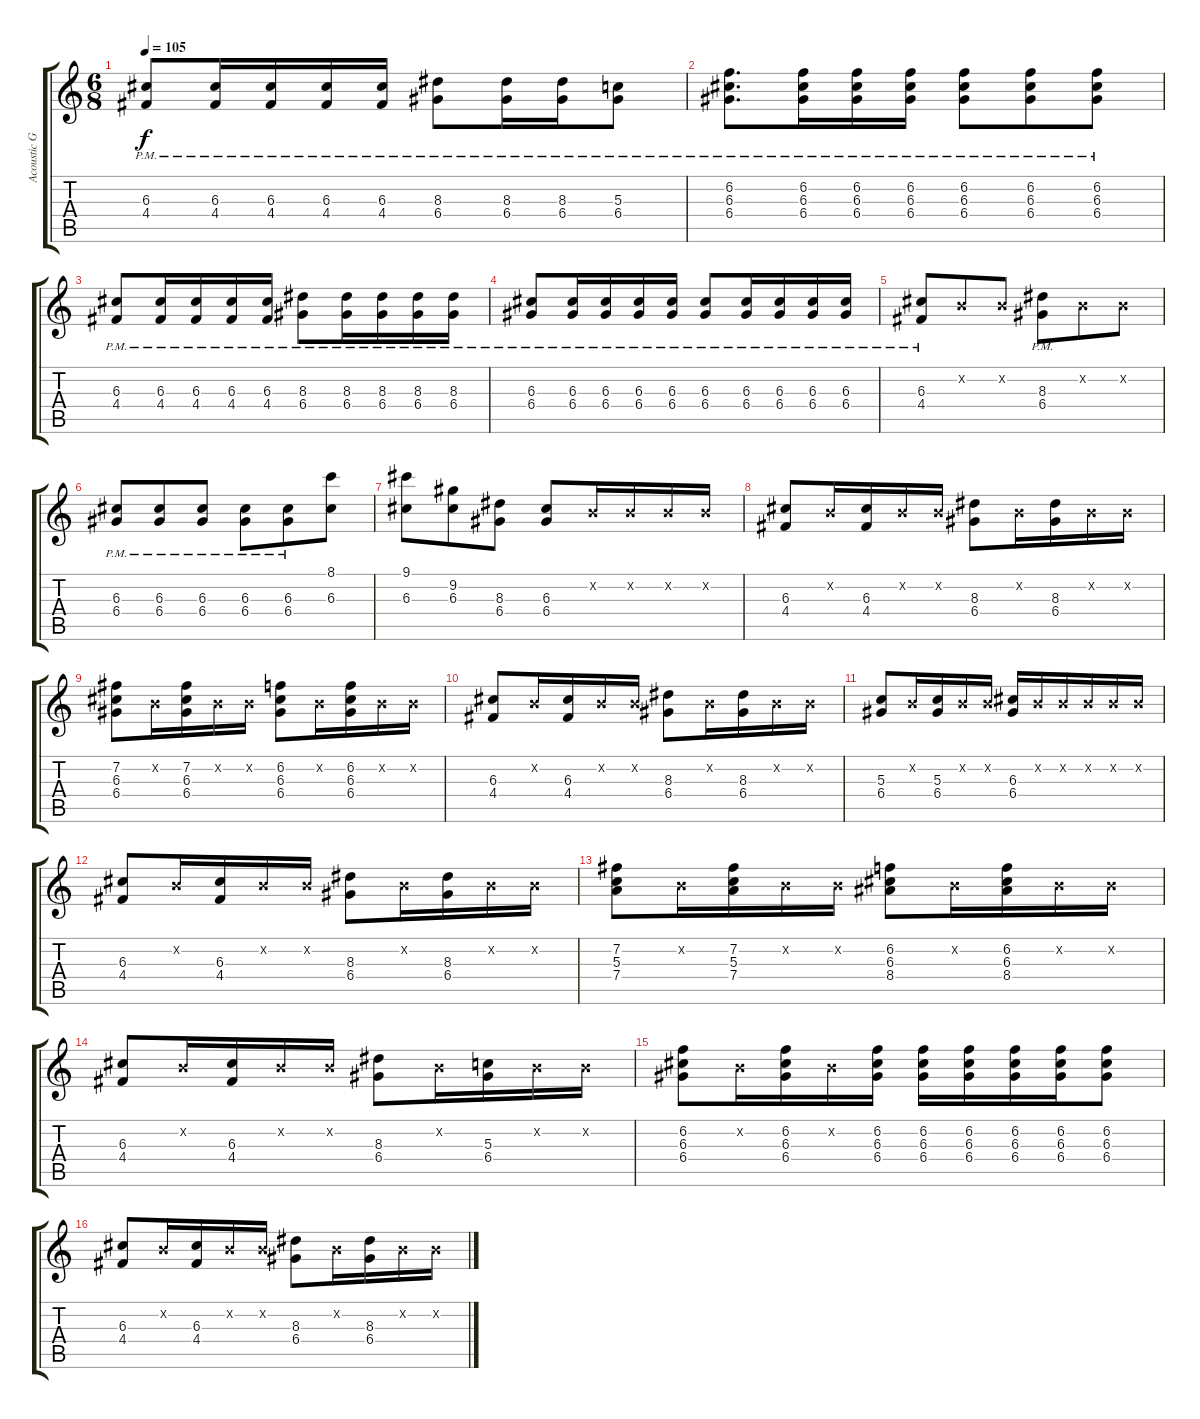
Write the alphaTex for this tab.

\track ("Acoustic Guitar" "Acoustic G") {instrument acousticguitarsteel}
\staff {score tabs}
\tuning (E4 B3 G3 D3 A2 E2) {hide}
\ts (6 8)
\tempo 105
\clef g2
\ks c
(6.3{pm} 4.4{pm}).8{dy f} (6.3{pm} 4.4{pm}).16 (6.3{pm} 4.4{pm}).16 (6.3{pm} 4.4{pm}).16 (6.3{pm} 4.4{pm}).16 (8.3{pm} 6.4{pm}).8 (8.3{pm} 6.4{pm}).16 (8.3{pm} 6.4{pm}).16 (5.3{pm} 6.4{pm}).8 |
(6.2{pm} 6.3{pm} 6.4{pm}).8{d} (6.2{pm} 6.3{pm} 6.4{pm}).16 (6.2{pm} 6.3{pm} 6.4{pm}).16 (6.2{pm} 6.3{pm} 6.4{pm}).16 (6.2{pm} 6.3{pm} 6.4{pm}).8 (6.2{pm} 6.3{pm} 6.4{pm}).8 (6.2{pm} 6.3{pm} 6.4{pm}).8 |
(6.3{pm} 4.4{pm}).8 (6.3{pm} 4.4{pm}).16 (6.3{pm} 4.4{pm}).16 (6.3{pm} 4.4{pm}).16 (6.3{pm} 4.4{pm}).16 (8.3{pm} 6.4{pm}).8 (8.3{pm} 6.4{pm}).16 (8.3{pm} 6.4{pm}).16 (8.3{pm} 6.4{pm}).16 (8.3{pm} 6.4{pm}).16 |
(6.3{pm} 6.4{pm}).8 (6.3{pm} 6.4{pm}).16 (6.3{pm} 6.4{pm}).16 (6.3{pm} 6.4{pm}).16 (6.3{pm} 6.4{pm}).16 (6.3{pm} 6.4{pm}).8 (6.3{pm} 6.4{pm}).16 (6.3{pm} 6.4{pm}).16 (6.3{pm} 6.4{pm}).16 (6.3{pm} 6.4{pm}).16 |
(6.3{pm} 4.4{pm}).8 0.2{x}.8 0.2{x}.8 (8.3{pm} 6.4{pm}).8 0.2{x}.8 0.2{x}.8 |
(6.3{pm} 6.4{pm}).8 (6.3{pm} 6.4{pm}).8 (6.3{pm} 6.4{pm}).8 (6.3{pm} 6.4{pm}).8 (6.3{pm} 6.4{pm}).8 (8.1 6.3).8 |
(9.1 6.3).8 (9.2 6.3).8 (8.3 6.4).8 (6.3 6.4).8 0.2{x}.16 0.2{x}.16 0.2{x}.16 0.2{x}.16 |
(6.3 4.4).8 0.2{x}.16 (6.3 4.4).16 0.2{x}.16 0.2{x}.16 (8.3 6.4).8 0.2{x}.16 (8.3 6.4).16 0.2{x}.16 0.2{x}.16 |
(7.2 6.3 6.4).8 0.2{x}.16 (7.2 6.3 6.4).16 0.2{x}.16 0.2{x}.16 (6.2 6.3 6.4).8 0.2{x}.16 (6.2 6.3 6.4).16 0.2{x}.16 0.2{x}.16 |
(6.3 4.4).8 0.2{x}.16 (6.3 4.4).16 0.2{x}.16 0.2{x}.16 (8.3 6.4).8 0.2{x}.16 (8.3 6.4).16 0.2{x}.16 0.2{x}.16 |
(5.3 6.4).8 0.2{x}.16 (5.3 6.4).16 0.2{x}.16 0.2{x}.16 (6.3 6.4).16 0.2{x}.16 0.2{x}.16 0.2{x}.16 0.2{x}.16 0.2{x}.16 |
(6.3 4.4).8 0.2{x}.16 (6.3 4.4).16 0.2{x}.16 0.2{x}.16 (8.3 6.4).8 0.2{x}.16 (8.3 6.4).16 0.2{x}.16 0.2{x}.16 |
(7.2 5.3 7.4).8 0.2{x}.16 (7.2 5.3 7.4).16 0.2{x}.16 0.2{x}.16 (6.2 6.3 8.4).8 0.2{x}.16 (6.2 6.3 8.4).16 0.2{x}.16 0.2{x}.16 |
(6.3 4.4).8 0.2{x}.16 (6.3 4.4).16 0.2{x}.16 0.2{x}.16 (8.3 6.4).8 0.2{x}.16 (5.3 6.4).16 0.2{x}.16 0.2{x}.16 |
(6.2 6.3 6.4).8 0.2{x}.16 (6.2 6.3 6.4).16 0.2{x}.16 (6.2 6.3 6.4).16 (6.2 6.3 6.4).16 (6.2 6.3 6.4).16 (6.2 6.3 6.4).16 (6.2 6.3 6.4).16 (6.2 6.3 6.4).8 |
(6.3 4.4).8 0.2{x}.16 (6.3 4.4).16 0.2{x}.16 0.2{x}.16 (8.3 6.4).8 0.2{x}.16 (8.3 6.4).16 0.2{x}.16 0.2{x}.16
